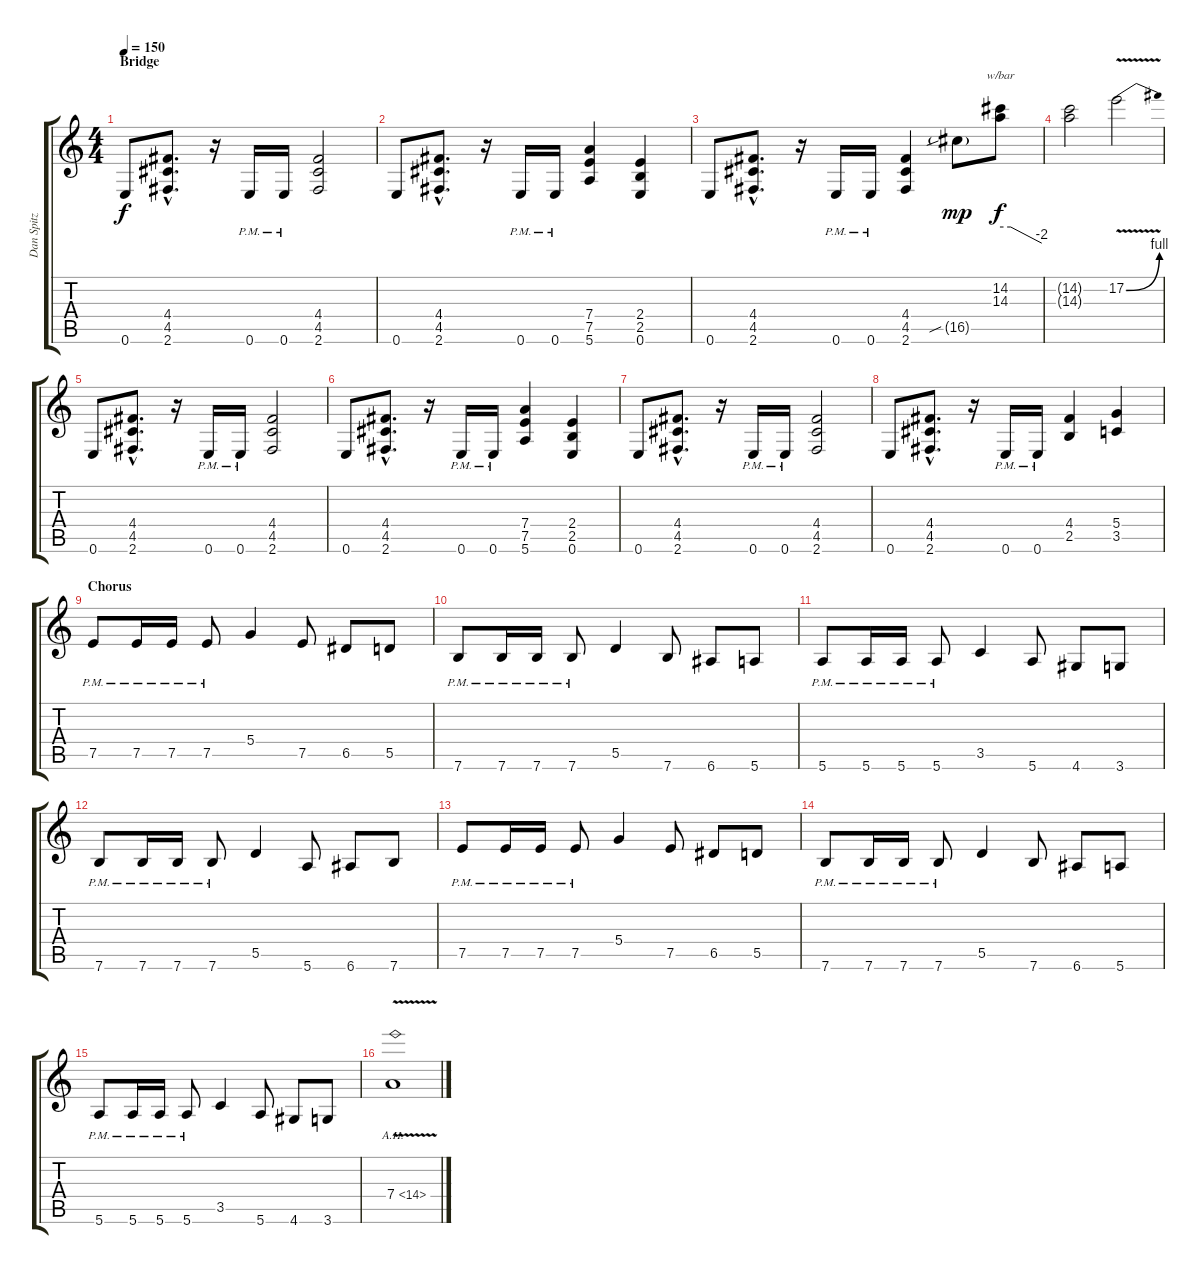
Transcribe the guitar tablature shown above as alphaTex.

\track ("Dan Spitz" "Dan Spitz") {instrument distortionguitar}
\staff {score tabs}
\tuning (E4 B3 G3 D3 A2 E2) {hide}
\ts (4 4)
\section ("" "Bridge")
\tempo 150
\clef g2
\ks c
0.6.8{dy f} (4.4{hac} 4.5{hac} 2.6{hac}).8{d} r.16 0.6{pm}.16 0.6{pm}.16 (4.4 4.5 2.6).2 |
0.6.8 (4.4{hac} 4.5{hac} 2.6{hac}).8{d} r.16 0.6{pm}.16 0.6{pm}.16 (7.4 7.5 5.6).4 (2.4 2.5 0.6).4 |
0.6.8 (4.4{hac} 4.5{hac} 2.6{hac}).8{d} r.16 0.6{pm}.16 0.6{pm}.16 (4.4 4.5 2.6).4 16.5{sib g}.8{dy mp} (14.2 14.3).8{tbe (custom default 0 0 15 0 60 -8) dy f} |
(14.2{t} 14.3{t}).2 17.2{be (bend 0 0 60 4) v}.2 |
0.6.8 (4.4{hac} 4.5{hac} 2.6{hac}).8{d} r.16 0.6{pm}.16 0.6{pm}.16 (4.4 4.5 2.6).2 |
0.6.8 (4.4{hac} 4.5{hac} 2.6{hac}).8{d} r.16 0.6{pm}.16 0.6{pm}.16 (7.4 7.5 5.6).4 (2.4 2.5 0.6).4 |
0.6.8 (4.4{hac} 4.5{hac} 2.6{hac}).8{d} r.16 0.6{pm}.16 0.6{pm}.16 (4.4 4.5 2.6).2 |
0.6.8 (4.4{hac} 4.5{hac} 2.6{hac}).8{d} r.16 0.6{pm}.16 0.6{pm}.16 (4.4 2.5).4 (5.4 3.5).4 |
\section ("" "Chorus")
7.5{pm}.8 7.5{pm}.16 7.5{pm}.16 7.5{pm}.8 5.4.4 7.5.8 6.5.8 5.5.8 |
7.6{pm}.8 7.6{pm}.16 7.6{pm}.16 7.6{pm}.8 5.5.4 7.6.8 6.6.8 5.6.8 |
5.6{pm}.8 5.6{pm}.16 5.6{pm}.16 5.6{pm}.8 3.5.4 5.6.8 4.6.8 3.6.8 |
7.6{pm}.8 7.6{pm}.16 7.6{pm}.16 7.6{pm}.8 5.5.4 5.6.8 6.6.8 7.6.8 |
7.5{pm}.8 7.5{pm}.16 7.5{pm}.16 7.5{pm}.8 5.4.4 7.5.8 6.5.8 5.5.8 |
7.6{pm}.8 7.6{pm}.16 7.6{pm}.16 7.6{pm}.8 5.5.4 7.6.8 6.6.8 5.6.8 |
5.6{pm}.8 5.6{pm}.16 5.6{pm}.16 5.6{pm}.8 3.5.4 5.6.8 4.6.8 3.6.8 |
7.4{ah 7 v}.1
